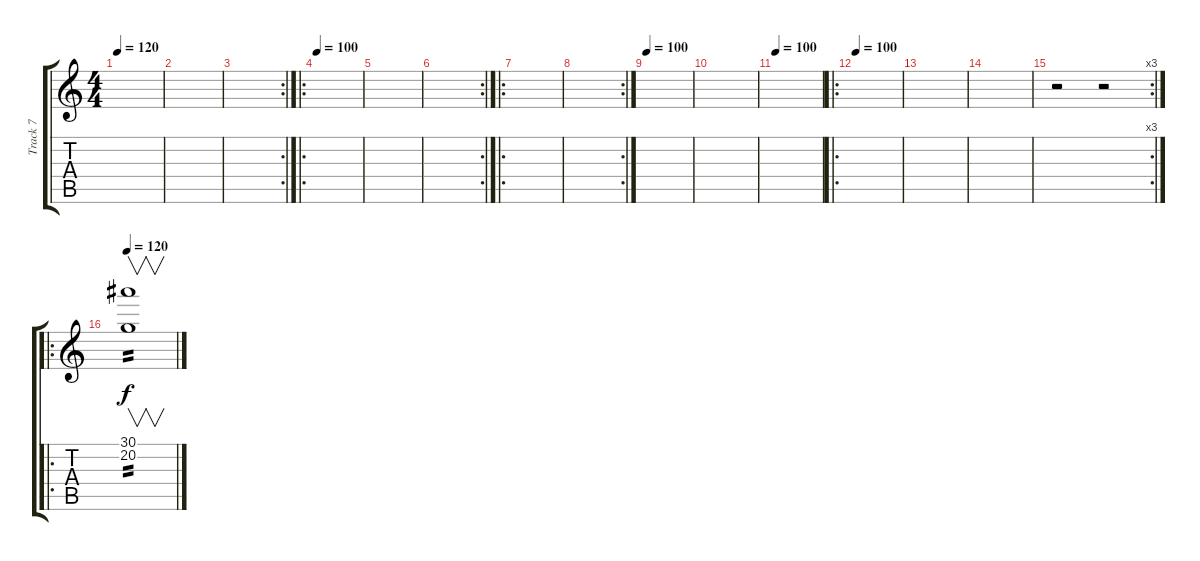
\track ("Track 7" "Track 7") {instrument drawbarorgan}
\staff {score tabs}
\tuning (E4 B3 G3 D3 A2 E2) {hide}
\ts (4 4)
\tempo 120
\clef g2
\ks c
|
|
\rc 2
|
\ro
\tempo 100
|
|
\rc 2
|
\ro
|
\rc 2
|
\tempo 100
|
|
\tempo 100
|
\ro
\tempo 100
|
|
|
\rc 3
r.2 r.2 |
\ro
\tempo 120
(30.1 20.2).1{v tp 2}
